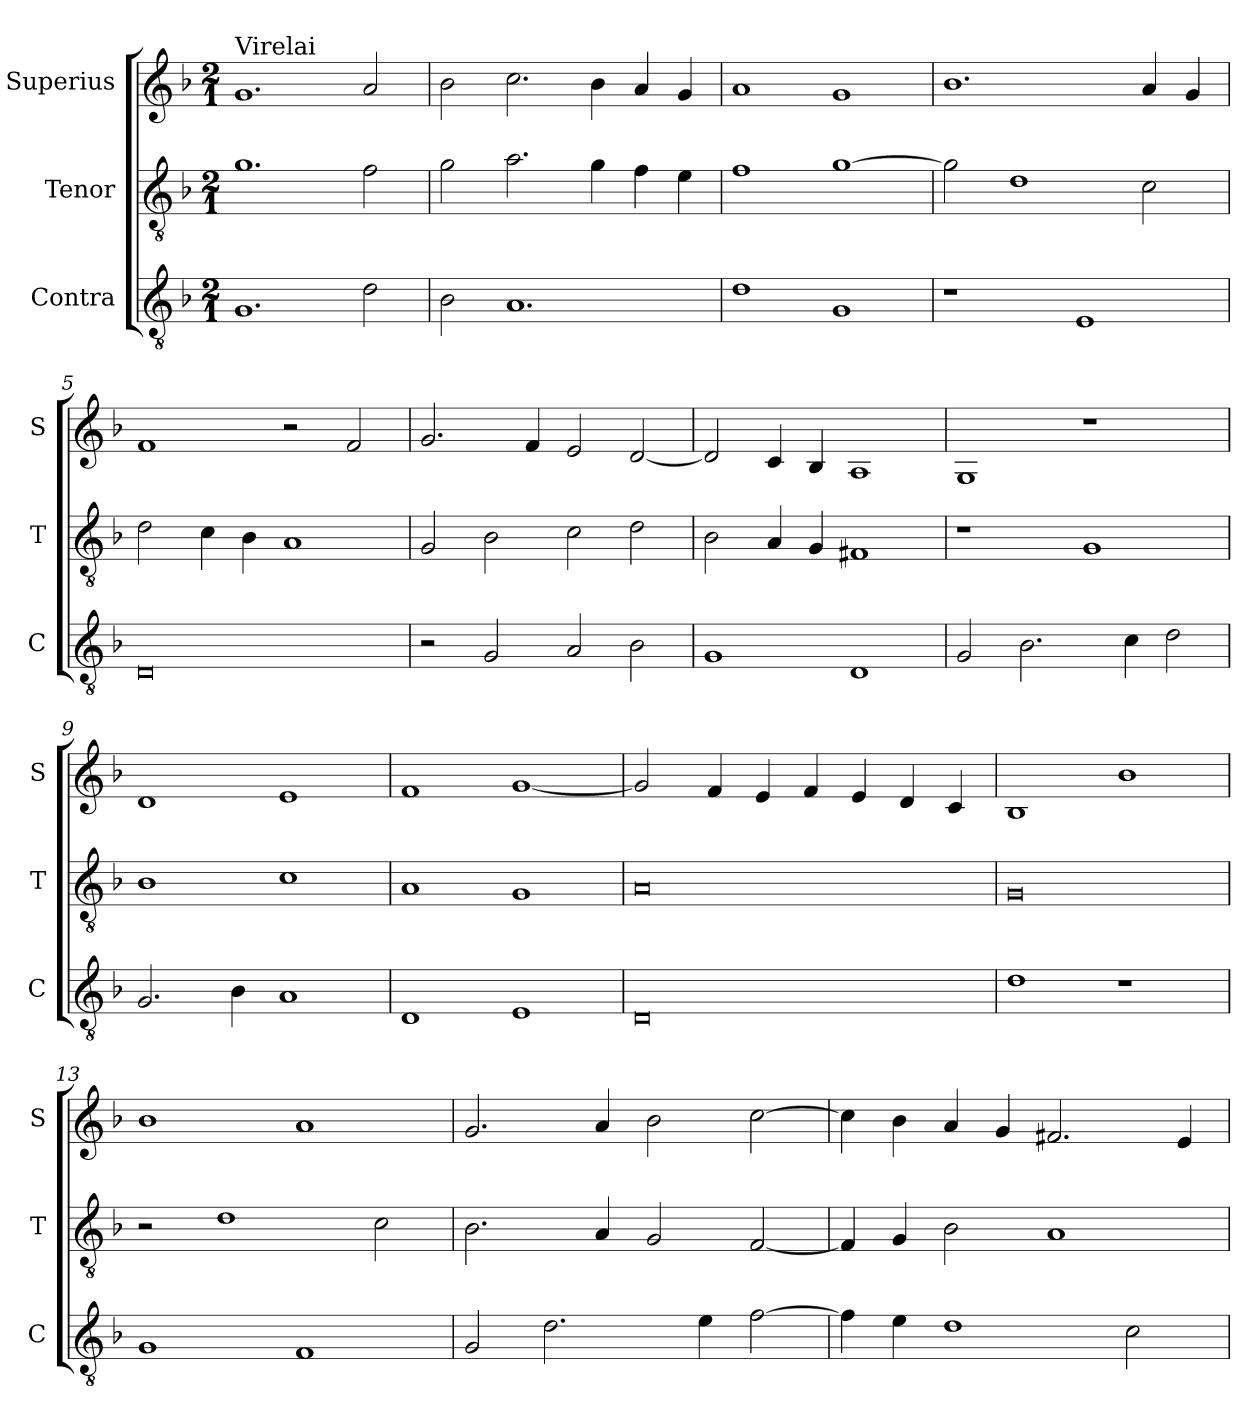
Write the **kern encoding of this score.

**kern	**kern	**kern
*part3	*part2	*part1
*staff3	*staff2	*staff1
*I"Contra	*I"Tenor	*I"Superius
*I'C	*I'T	*I'S
*clefGv2	*clefGv2	*clefG2
*k[b-]	*k[b-]	*k[b-]
*M2/1	*M2/1	*M2/1
=1	=1	=1
!	!	!LO:TX:a:t=Virelai
1.G	1.g	1.g
2d\	2f\	2a/
=2	=2	=2
2B-\	2g\	2b-\
1.A	2.a\	2.cc\
.	4g\	4b-\
.	4f\	4a/
.	4e\	4g/
=3	=3	=3
1d	1f	1a
1G	[1g	1g
=4	=4	=4
1r	2g\]	1.b-
.	1d	.
1E	.	.
.	2c\	4a/
.	.	4g/
=5	=5	=5
0D	2d\	1f
.	4c\	.
.	4B-\	.
.	1A	2r
.	.	2f/
=6	=6	=6
2r	2G/	2.g/
2G/	2B-\	.
.	.	4f/
2A/	2c\	2e/
2B-\	2d\	[2d/
=7	=7	=7
1G	2B-\	2d/]
.	4A/	4c/
.	4G/	4B-/
1D	1F#X	1A
=8	=8	=8
2G/	1r	1G
2.B-\	.	.
.	1G	1r
4c\	.	.
2d\	.	.
=9	=9	=9
2.G/	1B-	1d
4B-\	.	.
1A	1c	1e
=10	=10	=10
1D	1A	1f
1E	1G	[1g
=11	=11	=11
0D	0A	2g/]
.	.	4f/
.	.	4e/
.	.	4f/
.	.	4e/
.	.	4d/
.	.	4c/
=12	=12	=12
1d	0G	1B-
1r	.	1b-
=13	=13	=13
1G	2r	1b-
.	1d	.
1F	.	1a
.	2c\	.
=14	=14	=14
2G/	2.B-\	2.g/
2.d\	.	.
.	4A/	4a/
.	2G/	2b-\
4e\	.	.
[2f\	[2F/	[2cc\
=15	=15	=15
4f\]	4F/]	4cc\]
4e\	4G/	4b-\
1d	2B-\	4a/
.	.	4g/
.	1A	2.f#X/
2c\	.	.
.	.	4e/
=	=	=
*-	*-	*-
